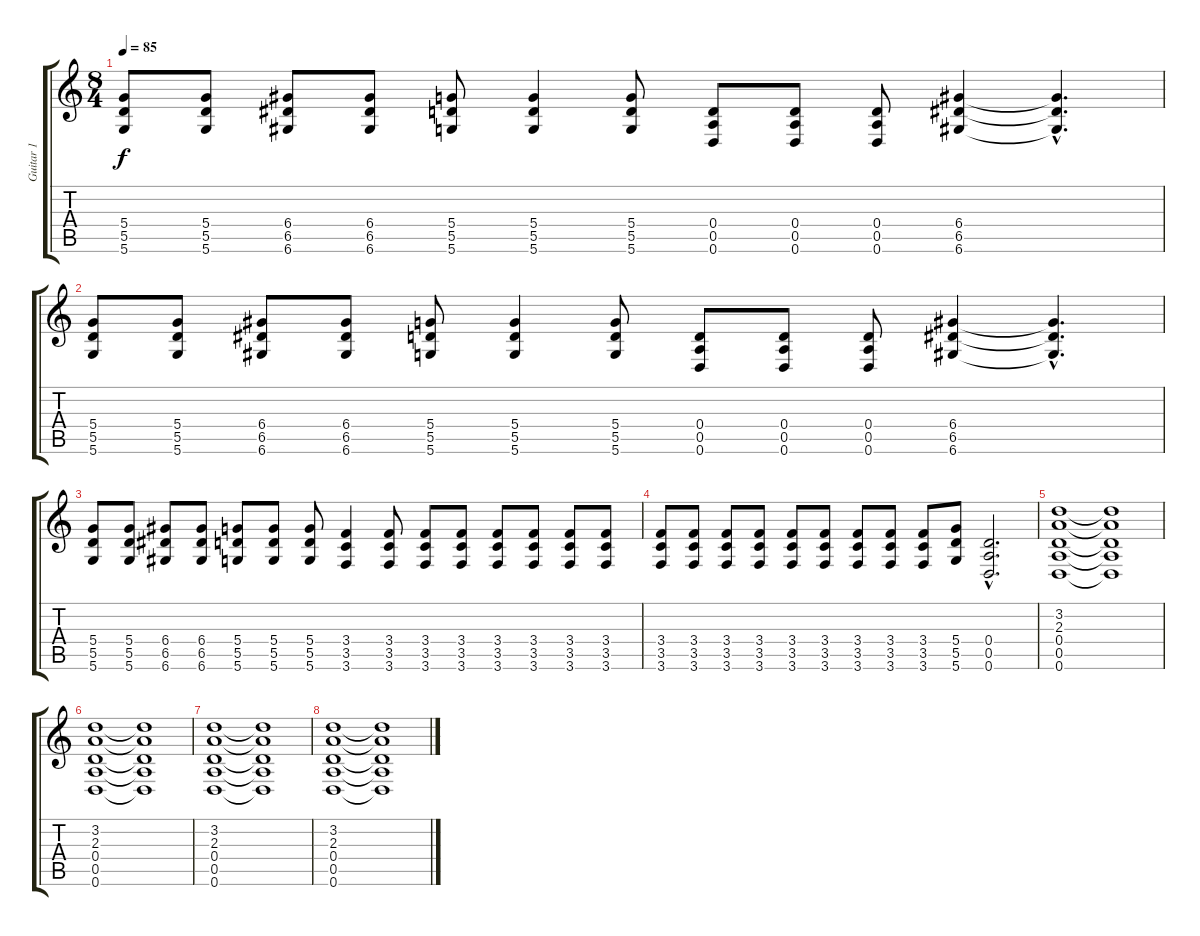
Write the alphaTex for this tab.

\track ("Guitar 1" "Guitar 1") {instrument distortionguitar}
\staff {score tabs}
\tuning (E4 B3 G3 D3 A2 D2) {hide}
\ts (8 4)
\tempo 85
\clef g2
\ks c
(5.4 5.5 5.6).8{dy f volume 13} (5.4 5.5 5.6).8 (6.4 6.5 6.6).8 (6.4 6.5 6.6).8 (5.4 5.5 5.6).8 (5.4 5.5 5.6).4 (5.4 5.5 5.6).8 (0.4 0.5 0.6).8 (0.4 0.5 0.6).8 (0.4 0.5 0.6).8 (6.4 6.5 6.6).4 (6.4{hac t} 6.5{hac t} 6.6{hac t}).4{d} |
(5.4 5.5 5.6).8{volume 13} (5.4 5.5 5.6).8 (6.4 6.5 6.6).8 (6.4 6.5 6.6).8 (5.4 5.5 5.6).8 (5.4 5.5 5.6).4 (5.4 5.5 5.6).8 (0.4 0.5 0.6).8 (0.4 0.5 0.6).8 (0.4 0.5 0.6).8 (6.4 6.5 6.6).4 (6.4{hac t} 6.5{hac t} 6.6{hac t}).4{d} |
(5.4 5.5 5.6).8 (5.4 5.5 5.6).8 (6.4 6.5 6.6).8 (6.4 6.5 6.6).8 (5.4 5.5 5.6).8 (5.4 5.5 5.6).8 (5.4 5.5 5.6).8 (3.4 3.5 3.6).4 (3.4 3.5 3.6).8{volume 6 instrument overdrivenguitar} (3.4 3.5 3.6).8 (3.4 3.5 3.6).8 (3.4 3.5 3.6).8 (3.4 3.5 3.6).8 (3.4 3.5 3.6).8 (3.4 3.5 3.6).8 |
(3.4 3.5 3.6).8 (3.4 3.5 3.6).8 (3.4 3.5 3.6).8 (3.4 3.5 3.6).8 (3.4 3.5 3.6).8{volume 10} (3.4 3.5 3.6).8 (3.4 3.5 3.6).8 (3.4 3.5 3.6).8 (3.4 3.5 3.6).8 (5.4 5.5 5.6).8 (0.4{hac} 0.5{hac} 0.6{hac}).2{d volume 13} |
(3.2 2.3 0.4 0.5 0.6).1{volume 16 instrument distortionguitar} (3.2{t} 2.3{t} 0.4{t} 0.5{t} 0.6{t}).1 |
(3.2 2.3 0.4 0.5 0.6).1{volume 16 instrument distortionguitar} (3.2{t} 2.3{t} 0.4{t} 0.5{t} 0.6{t}).1 |
(3.2 2.3 0.4 0.5 0.6).1{volume 16 instrument distortionguitar} (3.2{t} 2.3{t} 0.4{t} 0.5{t} 0.6{t}).1 |
(3.2 2.3 0.4 0.5 0.6).1{volume 16 instrument distortionguitar} (3.2{t} 2.3{t} 0.4{t} 0.5{t} 0.6{t}).1
